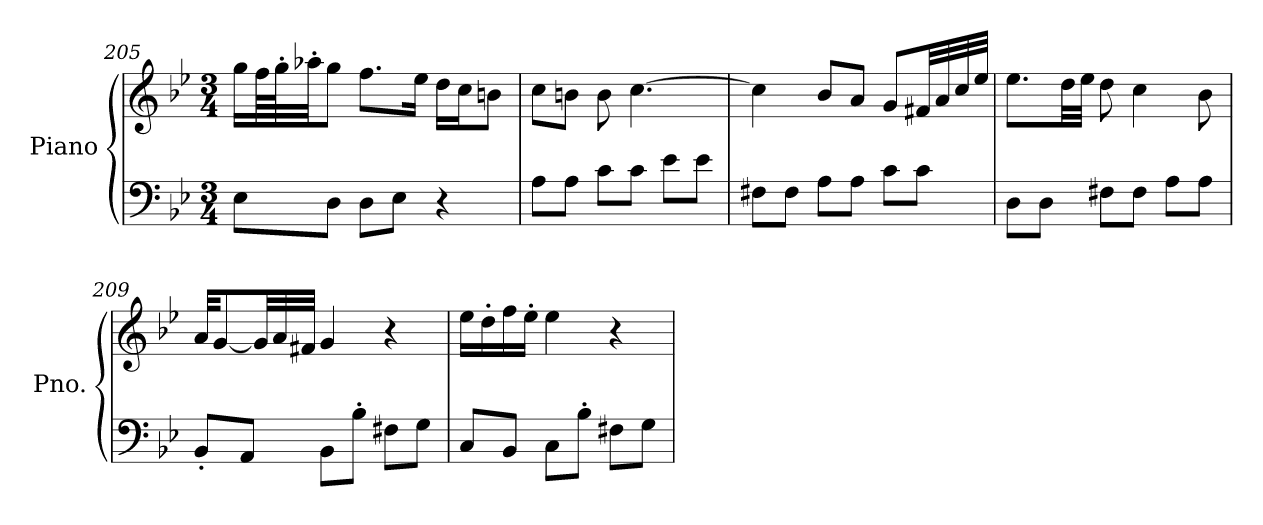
**kern	**kern
*part1	*part1
*staff2	*staff1
*I"Piano	*
*I'Pno.	*
*clefF4	*clefG2
*k[b-e-]	*k[b-e-]
*M3/4	*M3/4
=205	=205
8E-\L	16gg\LL
.	64ff\LL
.	64gg'\J
.	32aa-X'\JJ
8D\J	8gg\J
8D\L	8.ff\L
8E-\J	.
.	16ee-\Jk
4r	16dd\LL
.	16cc\J
.	8bn\J
=206	=206
8A\L	8cc\L
8A\J	8bn\J
8c\L	8b\
8c\J	[4.cc\
8e-\L	.
8e-\J	.
=207	=207
8F#X\L	4cc\]
8F#\J	.
8A\L	8b-/L
8A\J	8a/J
8c\L	8g/L
8c\J	32f#X/LL
.	32a/
.	32cc/
.	32ee-/JJJ
=208	=208
8D\L	8.ee-\L
8D\J	.
.	32dd\LL
.	32ee-\JJJ
8F#X\L	8dd\
8F#\J	4cc\
8A\L	.
8A\J	8b-\
=209	=209
8BB-'/L	32a/KKL
.	[8g/
8AA/J	.
.	32g/LL]
.	32a/
.	32f#X/JJJ
8BB-\L	4g/
8B-'\J	.
8F#X\L	4r
8G\J	.
=210	=210
8C/L	16ee-\LL
.	16dd'\
8BB-/J	16ff\
.	16ee-'\JJ
8C\L	4ee-\
8B-'\J	.
8F#X\L	4r
8G\J	.
=	=
*-	*-
